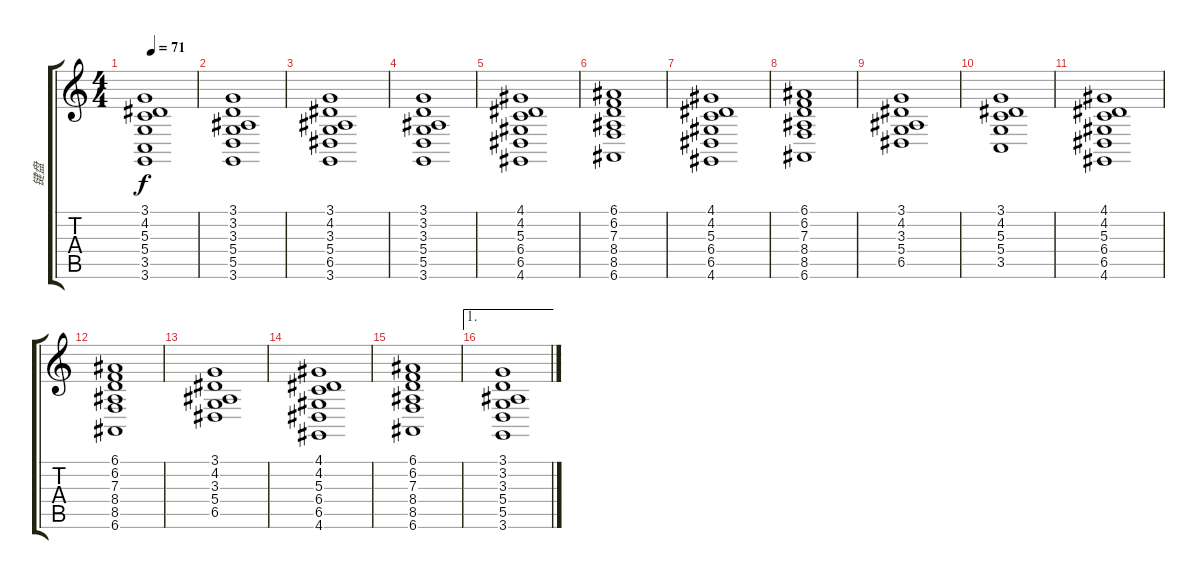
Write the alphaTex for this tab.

\track ("键盘" "键盘") {instrument accordion}
\staff {score tabs}
\tuning (E4 B3 G3 D3 A2 E2) {hide}
\ts (4 4)
\tempo 71
\clef g2
\ks c
(3.1 4.2 5.3 5.4 3.5 3.6).1{dy f} |
(3.1 3.2 3.3 5.4 5.5 3.6).1 |
(3.1 4.2 3.3 5.4 6.5 3.6).1 |
(3.1 3.2 3.3 5.4 5.5 3.6).1 |
(4.1 4.2 5.3 6.4 6.5 4.6).1 |
(6.1 6.2 7.3 8.4 8.5 6.6).1 |
(4.1 4.2 5.3 6.4 6.5 4.6).1 |
(6.1 6.2 7.3 8.4 8.5 6.6).1 |
(3.1 4.2 3.3 5.4 6.5).1 |
(3.1 4.2 5.3 5.4 3.5).1 |
(4.1 4.2 5.3 6.4 6.5 4.6).1 |
(6.1 6.2 7.3 8.4 8.5 6.6).1 |
(3.1 4.2 3.3 5.4 6.5).1 |
(4.1 4.2 5.3 6.4 6.5 4.6).1 |
(6.1 6.2 7.3 8.4 8.5 6.6).1 |
\ae 1
(3.1 3.2 3.3 5.4 5.5 3.6).1
